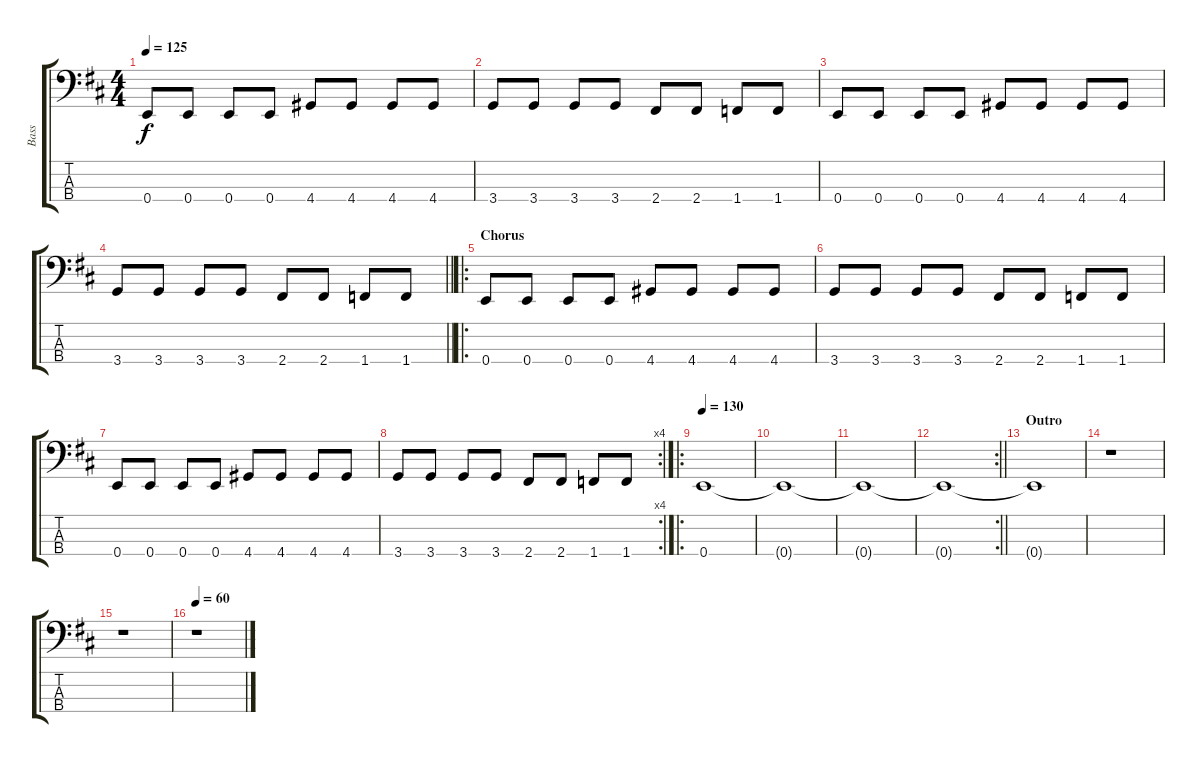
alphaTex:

\track ("Bass" "Bass") {instrument electricbassfinger}
\staff {score tabs}
\tuning (G2 D2 A1 E1) {hide}
\ts (4 4)
\tempo 125
\clef f4
\ks d
0.4.8{dy f} 0.4.8 0.4.8 0.4.8 4.4.8 4.4.8 4.4.8 4.4.8 |
3.4.8 3.4.8 3.4.8 3.4.8 2.4.8 2.4.8 1.4.8 1.4.8 |
0.4.8 0.4.8 0.4.8 0.4.8 4.4.8 4.4.8 4.4.8 4.4.8 |
\barLineRight lightlight
3.4.8 3.4.8 3.4.8 3.4.8 2.4.8 2.4.8 1.4.8 1.4.8 |
\ro
\section ("" "Chorus")
0.4.8 0.4.8 0.4.8 0.4.8 4.4.8 4.4.8 4.4.8 4.4.8 |
3.4.8 3.4.8 3.4.8 3.4.8 2.4.8 2.4.8 1.4.8 1.4.8 |
0.4.8 0.4.8 0.4.8 0.4.8 4.4.8 4.4.8 4.4.8 4.4.8 |
\rc 4
3.4.8 3.4.8 3.4.8 3.4.8 2.4.8 2.4.8 1.4.8 1.4.8 |
\ro
\tempo 130
0.4.1 |
0.4{t}.1 |
0.4{t}.1 |
\rc 2
\barLineRight lightlight
0.4{t}.1 |
\section ("" "Outro")
0.4{t}.1 |
r.1 |
r.1 |
\tempo 60
r.1
